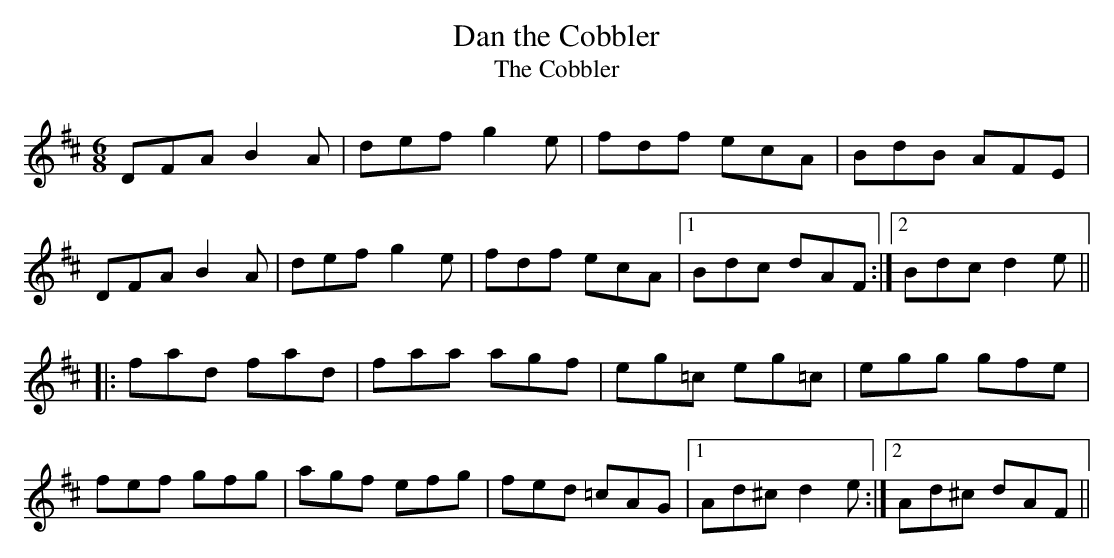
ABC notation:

X:1
T:Dan the Cobbler
T:Cobbler, The
M:6/8
L:1/8
K:D
DFA B2A|def g2e|fdf ecA|BdB AFE|
DFA B2A|def g2e|fdf ecA|1 Bdc dAF:|2 Bdc d2e||
|:fad fad|faa agf|eg=c eg=c|egg gfe|
fef gfg|agf efg|fed =cAG|1 Ad^c d2e:|2 Ad^c dAF||
